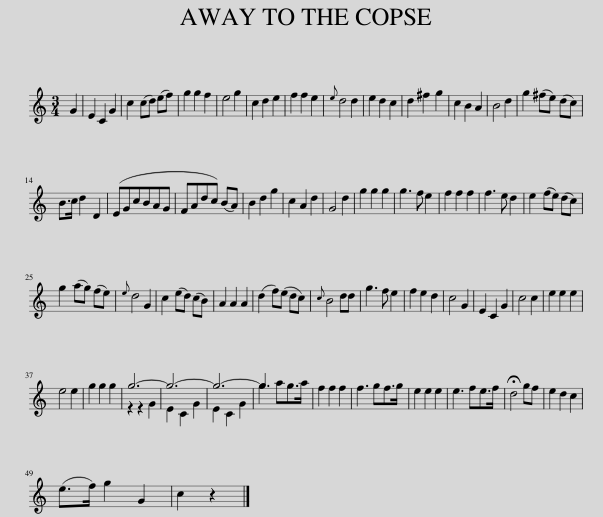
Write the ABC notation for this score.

X:1
%%score ( 1 2 )
L:1/8
M:3/4
I:linebreak $
K:C
V:1 treble
V:2 treble
V:1
 G2 | E2 C2 G2 | c2 (cd) (ef) | g2 g2 f2 | e4 g2 | %5
 c2 d2 e2 | f2 f2 e2 |{e} d4 d2 | e2 d2 c2 | d2 ^f2 g2 | %10
 c2 B2 A2 | B4 d2 | g2 (^fe) (dc) |$ B>c d2 D2 | (EGcBAG | %15
 FAdc) (BA) | B2 d2 g2 | c2 A2 d2 | G4 d2 | g2 g2 g2 | %20
 g3 f e2 | f2 f2 f2 | f3 e d2 | e2 (fe) (dc) |$ g2 (ag) (fe) | %25
{e} d4 G2 | c2 (ed) (cB) | A2 A2 A2 | (d2 f)(e dc) |{c} B4 dd | %30
 g3 f e2 | f2 e2 d2 | c4 G2 | E2 C2 G2 | c4 c2 | %35
 e2 e2 e2 |$ e4 e2 | g2 g2 g2 | g6- | g6- | %40
 g6- | g3 x3 | f2 f2 f2 | f3 gf>g | e2 e2 e2 | %45
 e3 fe>f | !fermata!d4 gf | e2 d2 c2 |$ (e>f) g2 G2 | c2 z2 |] %50
V:2
 x2 | x6 | x6 | x6 | x6 | %5
 x6 | x6 | x6 | x6 | x6 | %10
 x6 | x6 | x6 |$ x6 | x6 | %15
 x6 | x6 | x6 | x6 | x6 | %20
 x6 | x6 | x6 | x6 |$ x6 | %25
 x6 | x6 | x6 | x6 | x6 | %30
 x6 | x6 | x6 | x6 | x6 | %35
 x6 |$ x6 | x6 | z2 z2 G2 | E2 C2 G2 | %40
 E2 C2 G2 | g3 ag>a | x6 | x6 | x6 | %45
 x6 | x6 | x6 |$ x6 | x4 |] %50
